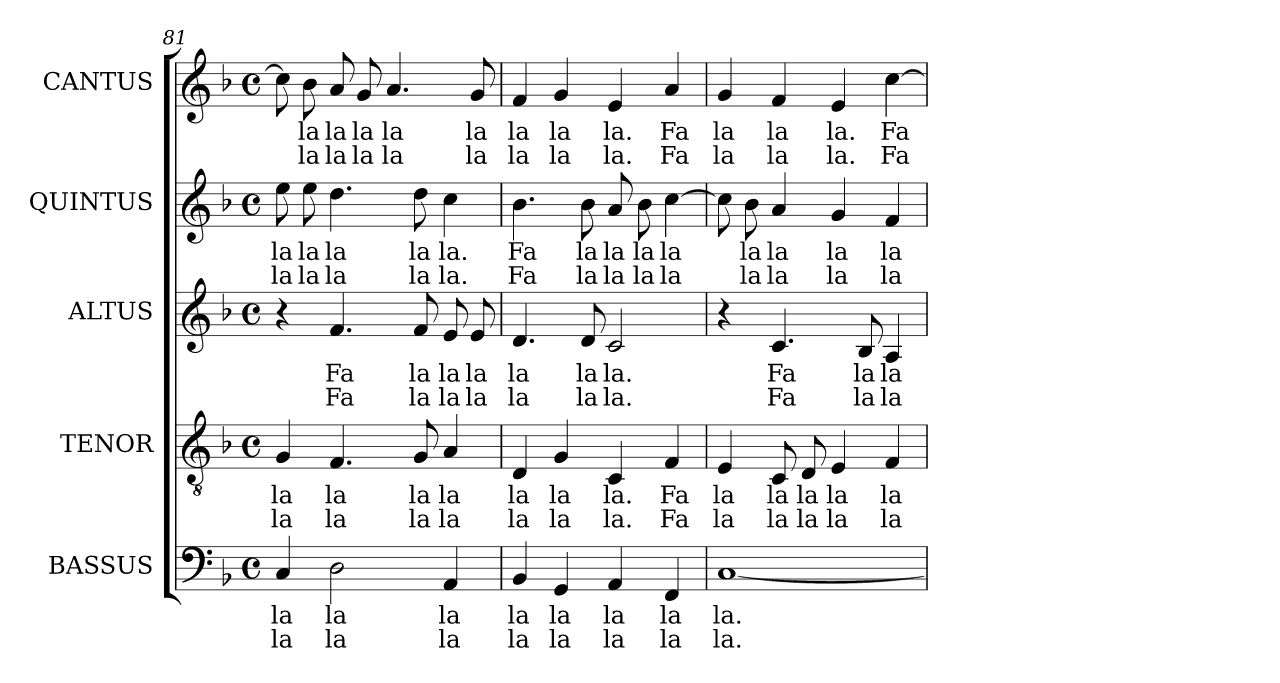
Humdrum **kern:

**kern	**text	**text	**kern	**text	**text	**kern	**text	**text	**kern	**text	**text	**kern	**text	**text
*part5	*part5	*part5	*part4	*part4	*part4	*part3	*part3	*part3	*part2	*part2	*part2	*part1	*part1	*part1
*staff5	*staff5	*staff5	*staff4	*staff4	*staff4	*staff3	*staff3	*staff3	*staff2	*staff2	*staff2	*staff1	*staff1	*staff1
*I"BASSUS	*	*	*I"TENOR	*	*	*I"ALTUS	*	*	*I"QUINTUS	*	*	*I"CANTUS	*	*
*I'B	*	*	*I'T	*	*	*I'A	*	*	*	*	*	*	*	*
*clefF4	*	*	*clefGv2	*	*	*clefG2	*	*	*clefG2	*	*	*clefG2	*	*
*	*	*	*ITrd7c12	*	*	*	*	*	*	*	*	*	*	*
*k[b-]	*	*	*k[b-]	*	*	*k[b-]	*	*	*k[b-]	*	*	*k[b-]	*	*
*F:	*	*	*F:	*	*	*F:	*	*	*F:	*	*	*F:	*	*
*M4/4	*	*	*M4/4	*	*	*M4/4	*	*	*M4/4	*	*	*M4/4	*	*
*met(c)	*	*	*met(c)	*	*	*met(c)	*	*	*met(c)	*	*	*met(c)	*	*
=81	=81	=81	=81	=81	=81	=81	=81	=81	=81	=81	=81	=81	=81	=81
!	!LO:LY:b:color=#000000	!LO:LY:b:color=#000000	!	!	!	!	!	!	!	!	!	!	!	!
!	!	!	!	!LO:LY:b:color=#000000	!LO:LY:b:color=#000000	!	!	!	!	!	!	!	!	!
!	!	!	!	!	!	!	!	!	!	!LO:LY:b:color=#000000	!LO:LY:b:color=#000000	!	!	!
4Ci/	la	la	4GGi/	la	la	4r	.	.	8eei\	la	la	8cci\]	.	.
!	!	!	!	!	!	!	!	!	!	!LO:LY:b:color=#000000	!LO:LY:b:color=#000000	!	!	!
!	!	!	!	!	!	!	!	!	!	!	!	!	!LO:LY:b:color=#000000	!LO:LY:b:color=#000000
.	.	.	.	.	.	.	.	.	8eei\	la	la	8b-i\	la	la
!	!LO:LY:b:color=#000000	!LO:LY:b:color=#000000	!	!	!	!	!	!	!	!	!	!	!	!
!	!	!	!	!LO:LY:b:color=#000000	!LO:LY:b:color=#000000	!	!	!	!	!	!	!	!	!
!	!	!	!	!	!	!	!LO:LY:b:color=#000000	!LO:LY:b:color=#000000	!	!	!	!	!	!
!	!	!	!	!	!	!	!	!	!	!LO:LY:b:color=#000000	!LO:LY:b:color=#000000	!	!	!
!	!	!	!	!	!	!	!	!	!	!	!	!	!LO:LY:b:color=#000000	!LO:LY:b:color=#000000
2Di\	la	la	4.FFi/	la	la	4.fi/	Fa	Fa	4.ddi\	la	la	8ai/	la	la
!	!	!	!	!	!	!	!	!	!	!	!	!	!LO:LY:b:color=#000000	!LO:LY:b:color=#000000
.	.	.	.	.	.	.	.	.	.	.	.	8gi/	la	la
!	!	!	!	!	!	!	!	!	!	!	!	!	!LO:LY:b:color=#000000	!LO:LY:b:color=#000000
.	.	.	.	.	.	.	.	.	.	.	.	4.ai/	la	la
!	!	!	!	!LO:LY:b:color=#000000	!LO:LY:b:color=#000000	!	!	!	!	!	!	!	!	!
!	!	!	!	!	!	!	!LO:LY:b:color=#000000	!LO:LY:b:color=#000000	!	!	!	!	!	!
!	!	!	!	!	!	!	!	!	!	!LO:LY:b:color=#000000	!LO:LY:b:color=#000000	!	!	!
.	.	.	8GGi/	la	la	8fi/	la	la	8ddi\	la	la	.	.	.
!	!LO:LY:b:color=#000000	!LO:LY:b:color=#000000	!	!	!	!	!	!	!	!	!	!	!	!
!	!	!	!	!LO:LY:b:color=#000000	!LO:LY:b:color=#000000	!	!	!	!	!	!	!	!	!
!	!	!	!	!	!	!	!LO:LY:b:color=#000000	!LO:LY:b:color=#000000	!	!	!	!	!	!
!	!	!	!	!	!	!	!	!	!	!LO:LY:b:color=#000000	!LO:LY:b:color=#000000	!	!	!
4AAi/	la	la	4AAi/	la	la	8ei/	la	la	4cci\	la.	la.	.	.	.
!	!	!	!	!	!	!	!LO:LY:b:color=#000000	!LO:LY:b:color=#000000	!	!	!	!	!	!
!	!	!	!	!	!	!	!	!	!	!	!	!	!LO:LY:b:color=#000000	!LO:LY:b:color=#000000
.	.	.	.	.	.	8ei/	la	la	.	.	.	8gi/	la	la
=82	=82	=82	=82	=82	=82	=82	=82	=82	=82	=82	=82	=82	=82	=82
!	!LO:LY:b:color=#000000	!LO:LY:b:color=#000000	!	!	!	!	!	!	!	!	!	!	!	!
!	!	!	!	!LO:LY:b:color=#000000	!LO:LY:b:color=#000000	!	!	!	!	!	!	!	!	!
!	!	!	!	!	!	!	!LO:LY:b:color=#000000	!LO:LY:b:color=#000000	!	!	!	!	!	!
!	!	!	!	!	!	!	!	!	!	!LO:LY:b:color=#000000	!LO:LY:b:color=#000000	!	!	!
!	!	!	!	!	!	!	!	!	!	!	!	!	!LO:LY:b:color=#000000	!LO:LY:b:color=#000000
4BB-i/	la	la	4DDi/	la	la	4.di/	la	la	4.b-i\	Fa	Fa	4fi/	la	la
!	!LO:LY:b:color=#000000	!LO:LY:b:color=#000000	!	!	!	!	!	!	!	!	!	!	!	!
!	!	!	!	!LO:LY:b:color=#000000	!LO:LY:b:color=#000000	!	!	!	!	!	!	!	!	!
!	!	!	!	!	!	!	!	!	!	!	!	!	!LO:LY:b:color=#000000	!LO:LY:b:color=#000000
4GGi/	la	la	4GGi/	la	la	.	.	.	.	.	.	4gi/	la	la
!	!	!	!	!	!	!	!LO:LY:b:color=#000000	!LO:LY:b:color=#000000	!	!	!	!	!	!
!	!	!	!	!	!	!	!	!	!	!LO:LY:b:color=#000000	!LO:LY:b:color=#000000	!	!	!
.	.	.	.	.	.	8di/	la	la	8b-i\	la	la	.	.	.
!	!LO:LY:b:color=#000000	!LO:LY:b:color=#000000	!	!	!	!	!	!	!	!	!	!	!	!
!	!	!	!	!LO:LY:b:color=#000000	!LO:LY:b:color=#000000	!	!	!	!	!	!	!	!	!
!	!	!	!	!	!	!	!LO:LY:b:color=#000000	!LO:LY:b:color=#000000	!	!	!	!	!	!
!	!	!	!	!	!	!	!	!	!	!LO:LY:b:color=#000000	!LO:LY:b:color=#000000	!	!	!
!	!	!	!	!	!	!	!	!	!	!	!	!	!LO:LY:b:color=#000000	!LO:LY:b:color=#000000
4AAi/	la	la	4CCi/	la.	la.	2ci/	la.	la.	8ai/	la	la	4ei/	la.	la.
!	!	!	!	!	!	!	!	!	!	!LO:LY:b:color=#000000	!LO:LY:b:color=#000000	!	!	!
.	.	.	.	.	.	.	.	.	8b-i\	la	la	.	.	.
!	!LO:LY:b:color=#000000	!LO:LY:b:color=#000000	!	!	!	!	!	!	!	!	!	!	!	!
!	!	!	!	!LO:LY:b:color=#000000	!LO:LY:b:color=#000000	!	!	!	!	!	!	!	!	!
!	!	!	!	!	!	!	!	!	!	!LO:LY:b:color=#000000	!LO:LY:b:color=#000000	!	!	!
!	!	!	!	!	!	!	!	!	!	!	!	!	!LO:LY:b:color=#000000	!LO:LY:b:color=#000000
4FFi/	la	la	4FFi/	Fa	Fa	.	.	.	[>4cci\	la	la	4ai/	Fa	Fa
=83	=83	=83	=83	=83	=83	=83	=83	=83	=83	=83	=83	=83	=83	=83
!	!LO:LY:b:color=#000000	!LO:LY:b:color=#000000	!	!	!	!	!	!	!	!	!	!	!	!
!	!	!	!	!LO:LY:b:color=#000000	!LO:LY:b:color=#000000	!	!	!	!	!	!	!	!	!
!	!	!	!	!	!	!	!	!	!	!	!	!	!LO:LY:b:color=#000000	!LO:LY:b:color=#000000
[<1Ci	la.	la.	4EEi/	la	la	4r	.	.	8cci\]	.	.	4gi/	la	la
!	!	!	!	!	!	!	!	!	!	!LO:LY:b:color=#000000	!LO:LY:b:color=#000000	!	!	!
.	.	.	.	.	.	.	.	.	8b-i\	la	la	.	.	.
!	!	!	!	!LO:LY:b:color=#000000	!LO:LY:b:color=#000000	!	!	!	!	!	!	!	!	!
!	!	!	!	!	!	!	!LO:LY:b:color=#000000	!LO:LY:b:color=#000000	!	!	!	!	!	!
!	!	!	!	!	!	!	!	!	!	!LO:LY:b:color=#000000	!LO:LY:b:color=#000000	!	!	!
!	!	!	!	!	!	!	!	!	!	!	!	!	!LO:LY:b:color=#000000	!LO:LY:b:color=#000000
.	.	.	8CCi/	la	la	4.ci/	Fa	Fa	4ai/	la	la	4fi/	la	la
!	!	!	!	!LO:LY:b:color=#000000	!LO:LY:b:color=#000000	!	!	!	!	!	!	!	!	!
.	.	.	8DDi/	la	la	.	.	.	.	.	.	.	.	.
!	!	!	!	!LO:LY:b:color=#000000	!LO:LY:b:color=#000000	!	!	!	!	!	!	!	!	!
!	!	!	!	!	!	!	!	!	!	!LO:LY:b:color=#000000	!LO:LY:b:color=#000000	!	!	!
!	!	!	!	!	!	!	!	!	!	!	!	!	!LO:LY:b:color=#000000	!LO:LY:b:color=#000000
.	.	.	4EEi/	la	la	.	.	.	4gi/	la	la	4ei/	la.	la.
!	!	!	!	!	!	!	!LO:LY:b:color=#000000	!LO:LY:b:color=#000000	!	!	!	!	!	!
.	.	.	.	.	.	8B-i/	la	la	.	.	.	.	.	.
!	!	!	!	!LO:LY:b:color=#000000	!LO:LY:b:color=#000000	!	!	!	!	!	!	!	!	!
!	!	!	!	!	!	!	!LO:LY:b:color=#000000	!LO:LY:b:color=#000000	!	!	!	!	!	!
!	!	!	!	!	!	!	!	!	!	!LO:LY:b:color=#000000	!LO:LY:b:color=#000000	!	!	!
!	!	!	!	!	!	!	!	!	!	!	!	!	!LO:LY:b:color=#000000	!LO:LY:b:color=#000000
.	.	.	4FFi/	la	la	4Ai/	la	la	4fi/	la	la	[>4cci\	Fa	Fa
=	=	=	=	=	=	=	=	=	=	=	=	=	=	=
*-	*-	*-	*-	*-	*-	*-	*-	*-	*-	*-	*-	*-	*-	*-
